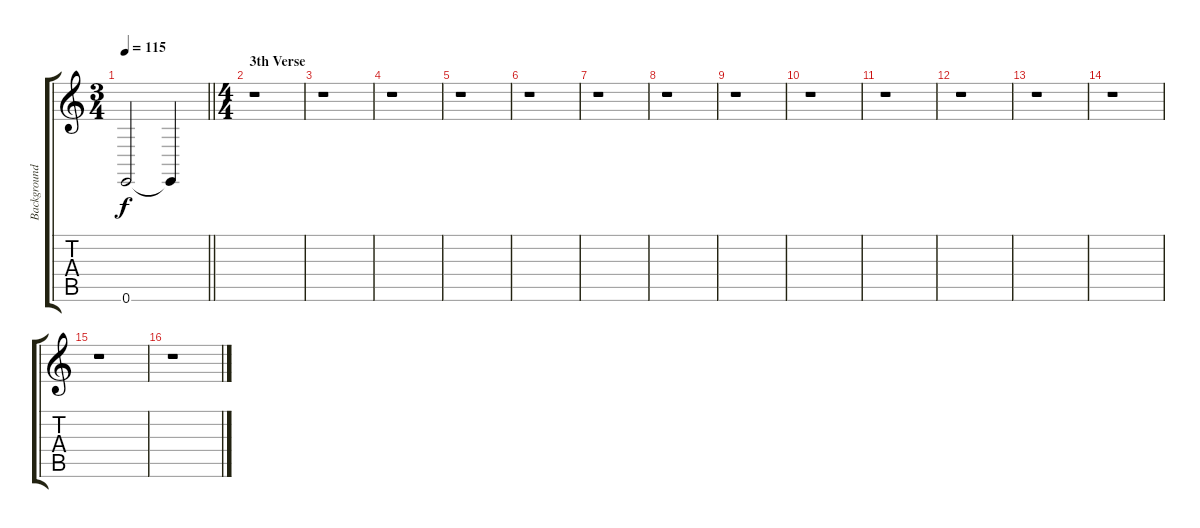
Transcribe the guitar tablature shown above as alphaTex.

\track ("Background" "Background") {instrument fx6goblins}
\staff {score tabs}
\tuning (E4 B3 G3 D3 A2 E2) {hide}
\ts (3 4)
\tempo 115
\clef g2
\barLineRight lightlight
\ks c
0.6{t}.2{dy f} 0.6{t}.4 |
\ts (4 4)
\section ("" "3th Verse")
r.1 |
r.1 |
r.1 |
r.1 |
r.1 |
r.1 |
r.1 |
r.1 |
r.1 |
r.1 |
r.1 |
r.1 |
r.1 |
r.1 |
r.1
